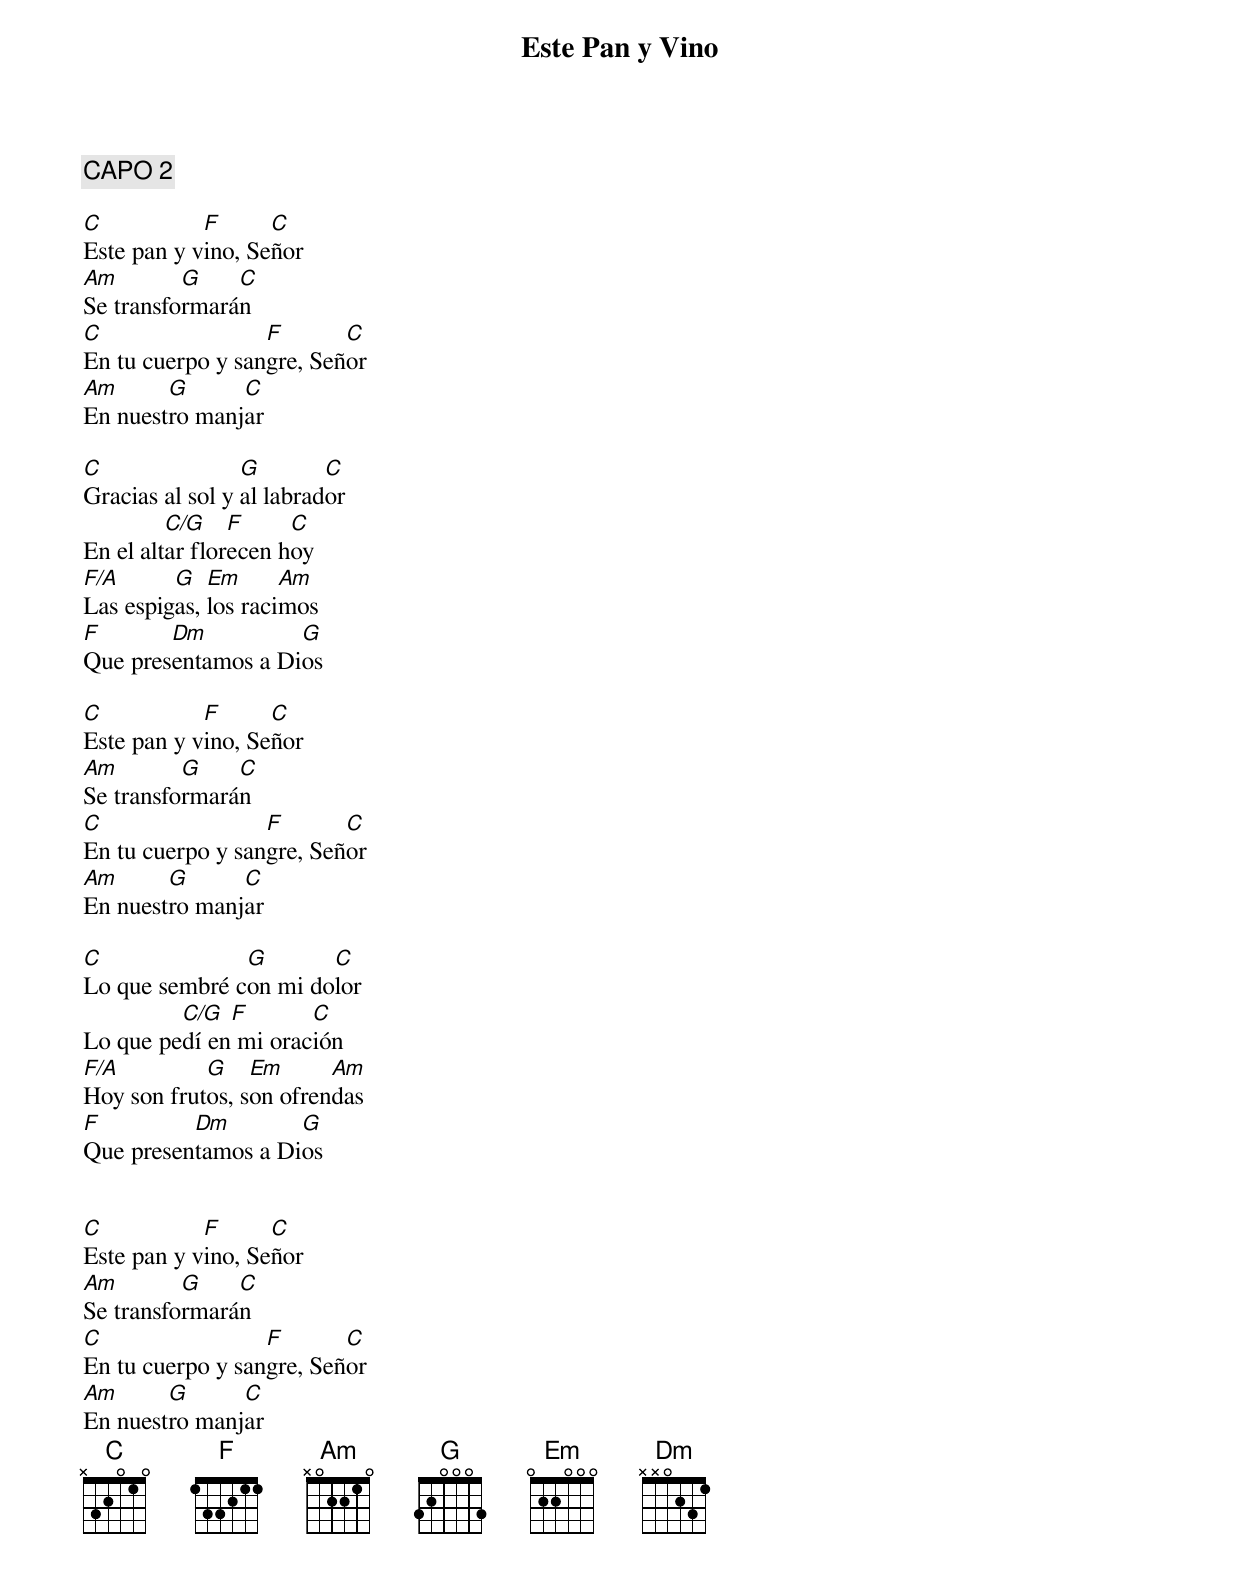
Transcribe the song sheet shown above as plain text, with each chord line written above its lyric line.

Este Pan y Vino

CAPO 2

C           F      C
Este pan y vino, Señor
Am        G    C
Se transformarán
C                 F       C
En tu cuerpo y sangre, Señor
Am      G      C
En nuestro manjar

C                G        C
Gracias al sol y al labrador
         C/G    F     C
En el altar florecen hoy
F/A      G   Em      Am
Las espigas, los racimos
F       Dm          G
Que presentamos a Dios

C           F      C
Este pan y vino, Señor
Am        G    C
Se transformarán
C                 F       C
En tu cuerpo y sangre, Señor
Am      G      C
En nuestro manjar

C              G       C
Lo que sembré con mi dolor
         C/G  F       C
Lo que pedí en mi oración
F/A         G    Em      Am
Hoy son frutos, son ofrendas
F         Dm        G
Que presentamos a Dios


C           F      C
Este pan y vino, Señor
Am        G    C
Se transformarán
C                 F       C
En tu cuerpo y sangre, Señor
Am      G      C
En nuestro manjar
